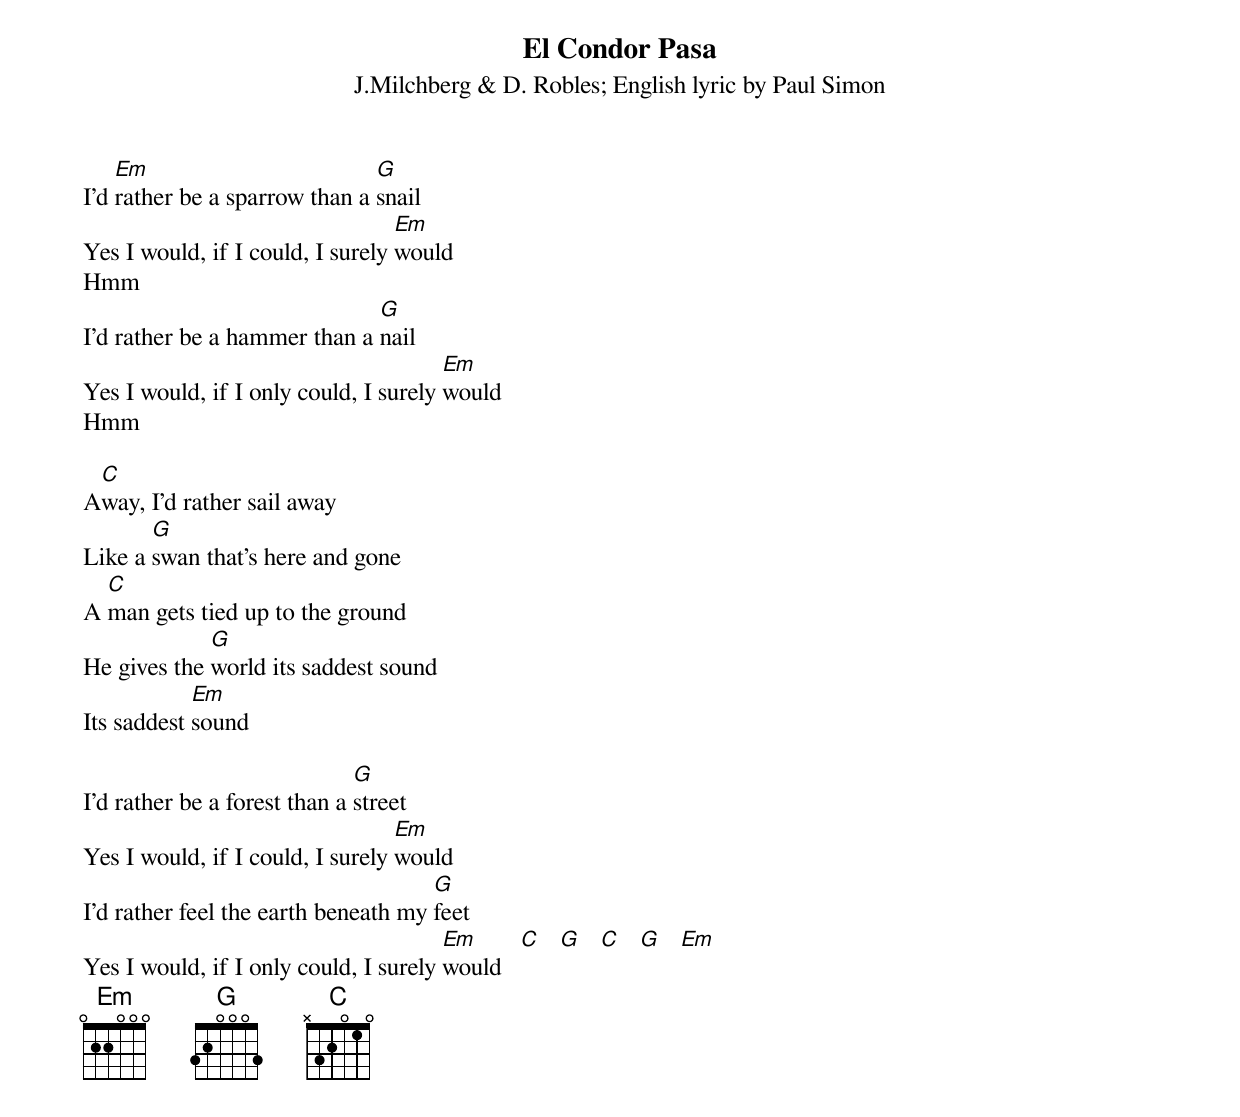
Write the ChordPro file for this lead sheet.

{title:El Condor Pasa}
{subtitle:J.Milchberg & D. Robles}
{st:English lyric by Paul Simon}

I'd [Em]rather be a sparrow than a [G]snail
Yes I would, if I could, I surely [Em]would
Hmm
I'd rather be a hammer than a [G]nail
Yes I would, if I only could, I surely [Em]would
Hmm

A[C]way, I'd rather sail away
Like a [G]swan that's here and gone
A [C]man gets tied up to the ground
He gives the [G]world its saddest sound
Its saddest [Em]sound

I'd rather be a forest than a [G]street
Yes I would, if I could, I surely [Em]would
I'd rather feel the earth beneath my [G]feet
Yes I would, if I only could, I surely [Em]would   [C]   [G]   [C]   [G]   [Em]
